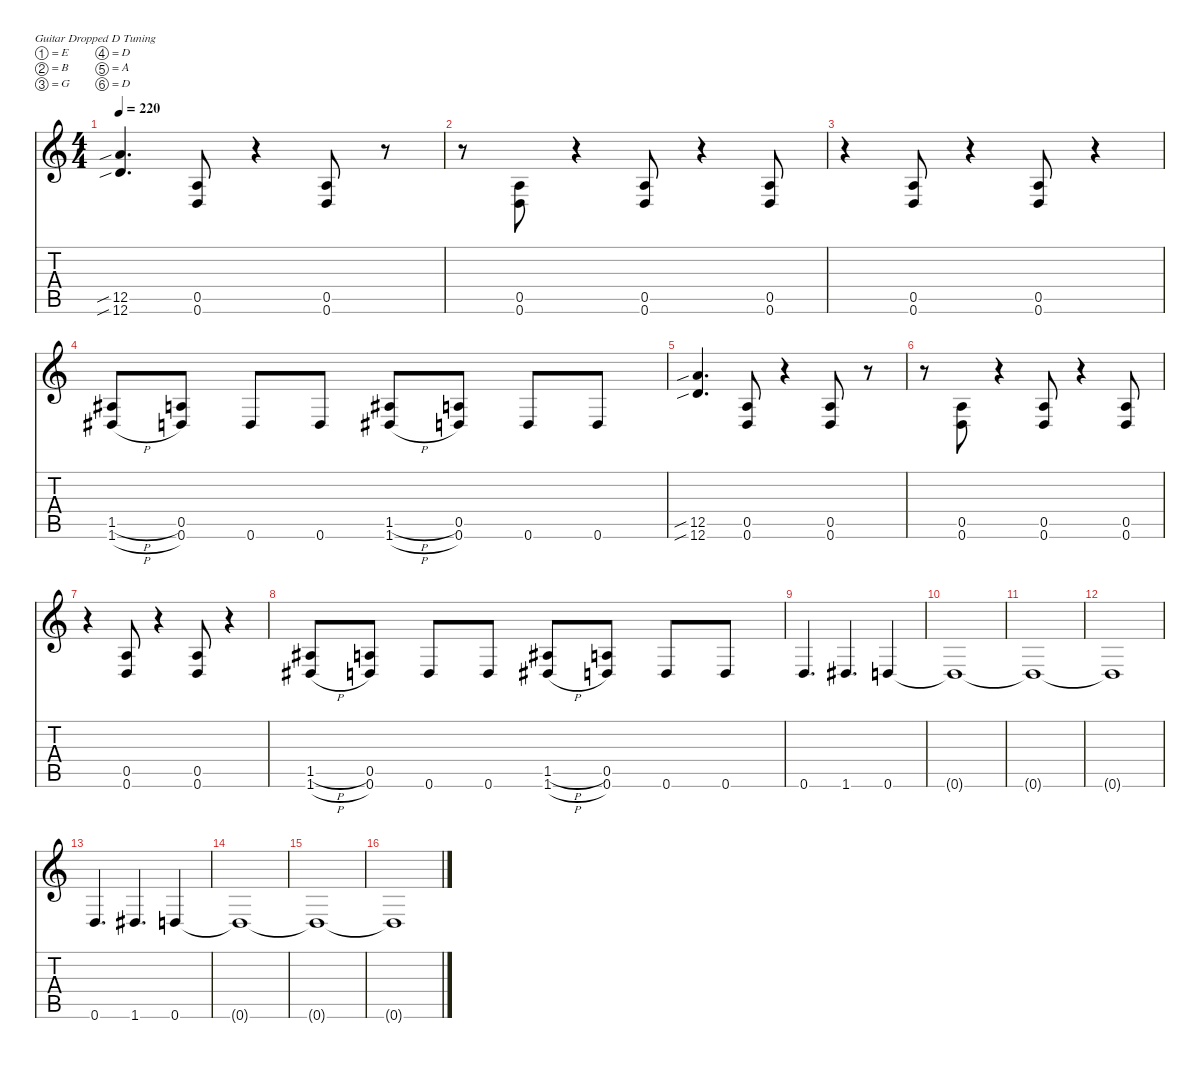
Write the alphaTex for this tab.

\defaultSystemsLayout 4
\hideDynamics
\bracketExtendMode nobrackets
\singleTrackTrackNamePolicy hidden
\multiTrackTrackNamePolicy hidden
\firstSystemTrackNameMode fullname
\firstSystemTrackNameOrientation horizontal
\otherSystemsTrackNameOrientation horizontal
\track ("Guitar 2" "dist.guit.") {instrument distortionguitar}
\staff {score tabs}
\tuning (E4 B3 G3 D3 A2 D2)
\ts (4 4)
\tempo 220
\clef g2
\ks c
(12.5{sib} 12.6{sib}).4{d dy f beam Up} (0.5 0.6).8{beam Up} r.4{beam Up} (0.5 0.6).8{beam Up} r.8{beam Up} |
r.8{beam Down} (0.5 0.6).8{beam Up} r.4{beam Up} (0.5 0.6).8{beam Up} r.4{beam Up} (0.5 0.6).8{beam Up} |
r.4{beam Down} (0.5 0.6).8{beam Up} r.4{beam Up} (0.5 0.6).8{beam Up} r.4{beam Up} |
(1.5{h acc #} 1.6{h acc #}).8{beam Up} (0.5 0.6).8{beam Up} 0.6.8{beam Up} 0.6.8{beam Up} (1.5{h acc #} 1.6{h acc #}).8{beam Up} (0.5 0.6).8{beam Up} 0.6.8{beam Up} 0.6.8{beam Up} |
(12.5{sib} 12.6{sib}).4{d beam Up} (0.5 0.6).8{beam Up} r.4{beam Up} (0.5 0.6).8{beam Up} r.8{beam Up} |
r.8{beam Down} (0.5 0.6).8{beam Up} r.4{beam Up} (0.5 0.6).8{beam Up} r.4{beam Up} (0.5 0.6).8{beam Up} |
r.4{beam Down} (0.5 0.6).8{beam Up} r.4{beam Up} (0.5 0.6).8{beam Up} r.4{beam Up} |
(1.5{h acc #} 1.6{h acc #}).8{beam Up} (0.5 0.6).8{beam Up} 0.6.8{beam Up} 0.6.8{beam Up} (1.5{h acc #} 1.6{h acc #}).8{beam Up} (0.5 0.6).8{beam Up} 0.6.8{beam Up} 0.6.8{beam Up} |
0.6.4{d instrument overdrivenguitar beam Up} 1.6{acc #}.4{d beam Up} 0.6.4{beam Up} |
0.6{t}.1{beam Up} |
0.6{t}.1{beam Up} |
0.6{t}.1{beam Up} |
0.6.4{d beam Up} 1.6{acc #}.4{d beam Up} 0.6.4{beam Up} |
0.6{t}.1{beam Up} |
0.6{t}.1{beam Up} |
0.6{t}.1{beam Up}
